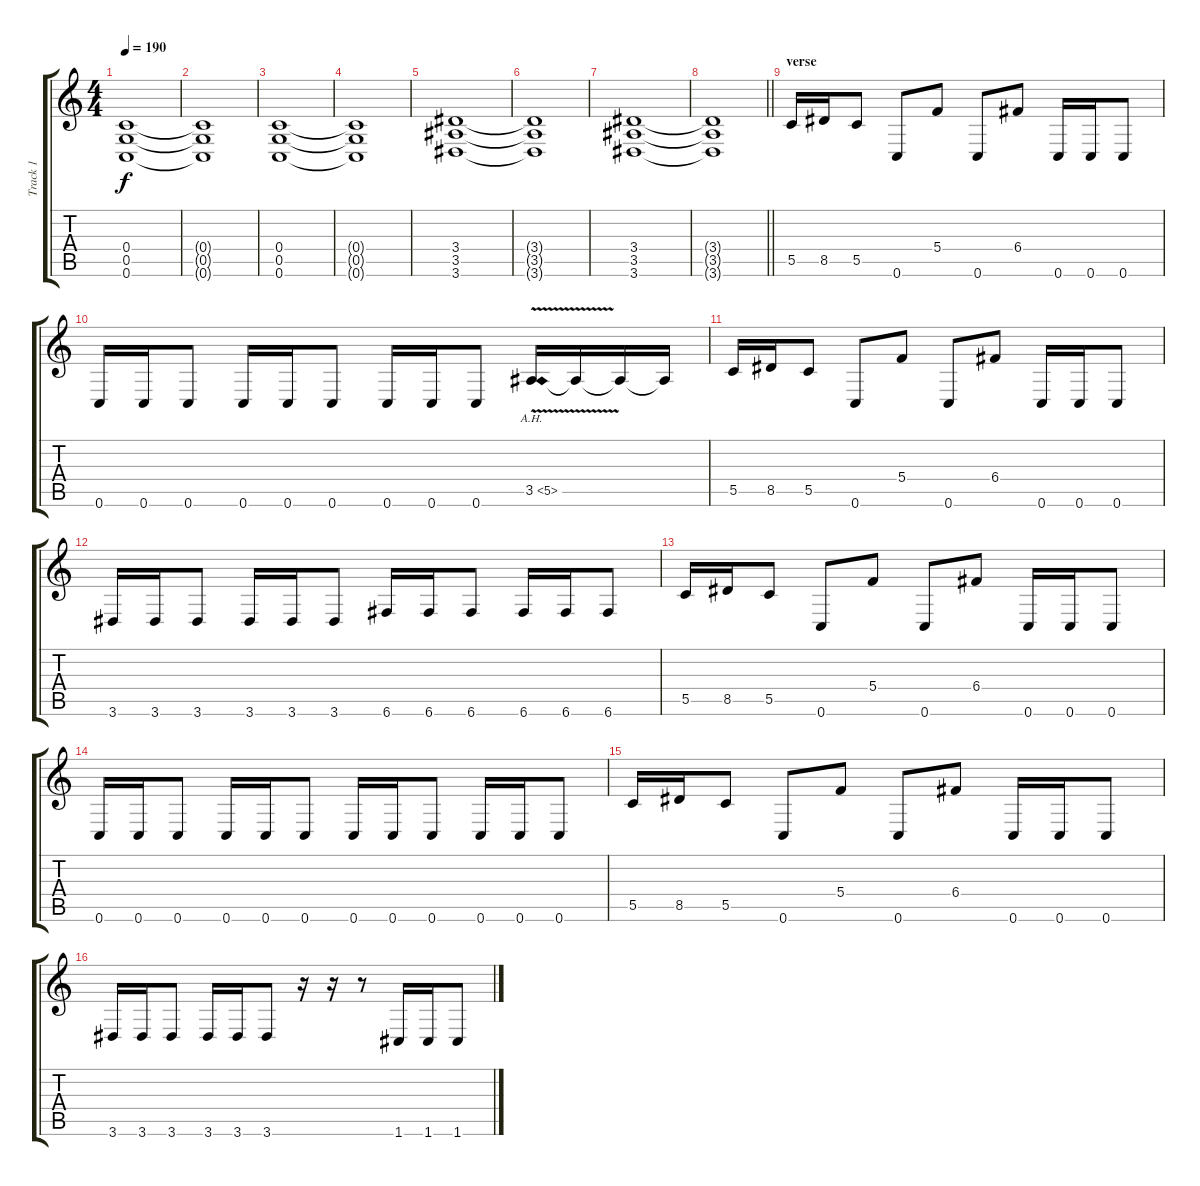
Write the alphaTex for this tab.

\track ("Track 1" "Track 1") {instrument distortionguitar}
\staff {score tabs}
\tuning (D4 A3 F3 C3 G2 C2) {hide}
\ts (4 4)
\tempo 190
\clef g2
\ks c
(0.4 0.5 0.6).1{dy f} |
(0.4{t} 0.5{t} 0.6{t}).1 |
(0.4 0.5 0.6).1 |
(0.4{t} 0.5{t} 0.6{t}).1 |
(3.4 3.5 3.6).1 |
(3.4{t} 3.5{t} 3.6{t}).1 |
(3.4 3.5 3.6).1 |
\barLineRight lightlight
(3.4{t} 3.5{t} 3.6{t}).1 |
\section ("" "verse")
5.5.16 8.5.16 5.5.8 0.6.8 5.4.8 0.6.8 6.4.8 0.6.16 0.6.16 0.6.8 |
0.6.16 0.6.16 0.6.8 0.6.16 0.6.16 0.6.8 0.6.16 0.6.16 0.6.8 3.5{ah 2 v}.16 3.5{t}.16 3.5{t}.16 3.5{t}.16 |
5.5.16 8.5.16 5.5.8 0.6.8 5.4.8 0.6.8 6.4.8 0.6.16 0.6.16 0.6.8 |
3.6.16 3.6.16 3.6.8 3.6.16 3.6.16 3.6.8 6.6.16 6.6.16 6.6.8 6.6.16 6.6.16 6.6.8 |
5.5.16 8.5.16 5.5.8 0.6.8 5.4.8 0.6.8 6.4.8 0.6.16 0.6.16 0.6.8 |
0.6.16 0.6.16 0.6.8 0.6.16 0.6.16 0.6.8 0.6.16 0.6.16 0.6.8 0.6.16 0.6.16 0.6.8 |
5.5.16 8.5.16 5.5.8 0.6.8 5.4.8 0.6.8 6.4.8 0.6.16 0.6.16 0.6.8 |
3.6.16 3.6.16 3.6.8 3.6.16 3.6.16 3.6.8 r.16 r.16 r.8 1.6.16 1.6.16 1.6.8
